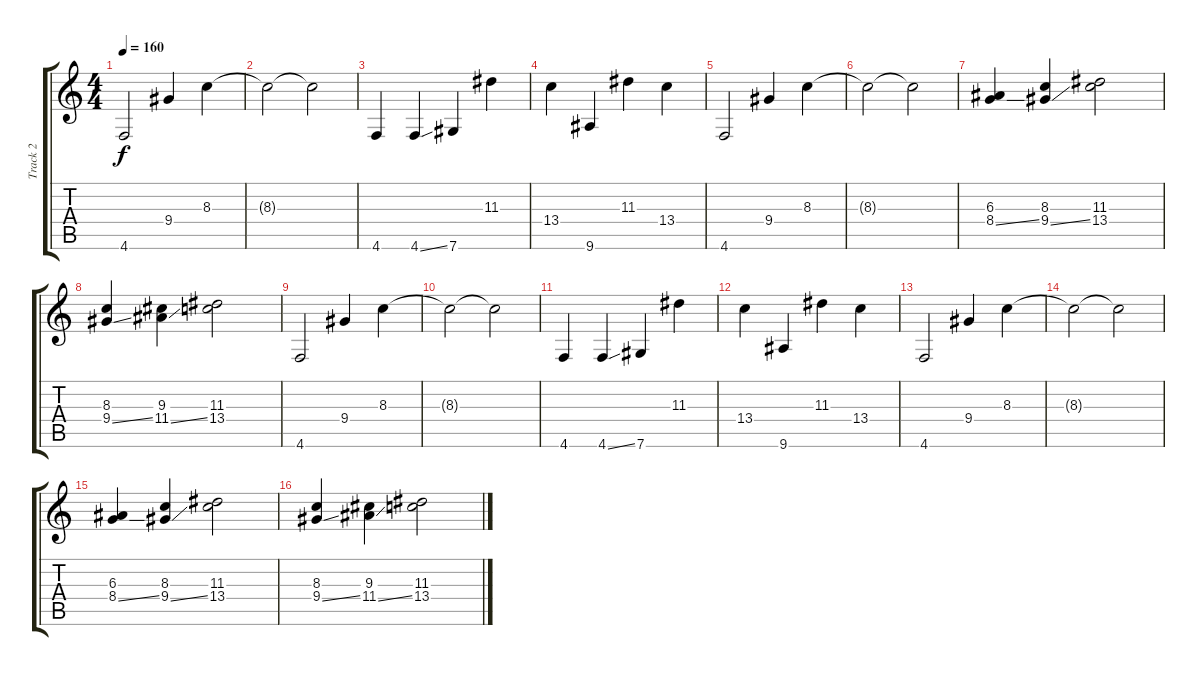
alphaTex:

\track ("Track 2" "Track 2") {instrument electricguitarclean}
\staff {score tabs}
\tuning (Db4 Ab3 E3 B2 Gb2 Db2) {hide}
\ts (4 4)
\tempo 160
\clef g2
\ks c
4.6.2{dy f} 9.4.4 8.3.4 |
8.3{t}.2 8.3{t}.2 |
4.6.4 4.6{ss}.4 7.6.4 11.3.4 |
13.4.4 9.6.4 11.3.4 13.4.4 |
4.6.2 9.4.4 8.3.4 |
8.3{t}.2 8.3{t}.2 |
(6.3 8.4{ss}).4 (8.3 9.4{ss}).4 (11.3 13.4).2 |
(8.3 9.4{ss}).4 (9.3 11.4{ss}).4 (11.3 13.4).2 |
4.6.2 9.4.4 8.3.4 |
8.3{t}.2 8.3{t}.2 |
4.6.4 4.6{ss}.4 7.6.4 11.3.4 |
13.4.4 9.6.4 11.3.4 13.4.4 |
4.6.2 9.4.4 8.3.4 |
8.3{t}.2 8.3{t}.2 |
(6.3 8.4{ss}).4 (8.3 9.4{ss}).4 (11.3 13.4).2 |
(8.3 9.4{ss}).4 (9.3 11.4{ss}).4 (11.3 13.4).2
